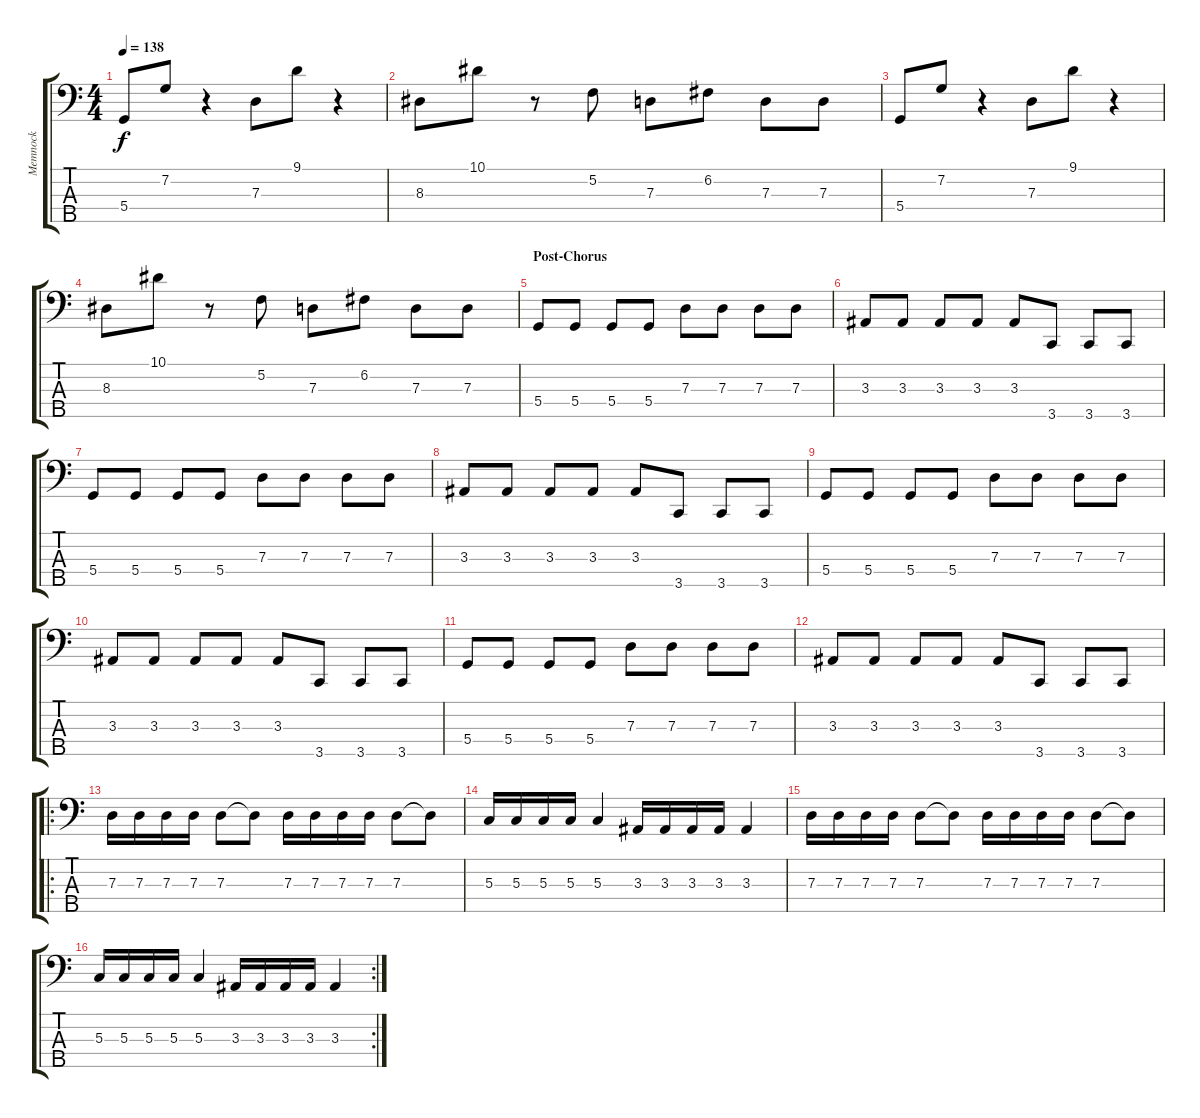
\track ("Memnock" "Memnock") {instrument electricbassfinger}
\staff {score tabs}
\tuning (F2 C2 G1 D1 A0) {hide}
\ts (4 4)
\tempo 138
\clef f4
\ks c
5.4.8{dy f} 7.2.8 r.4 7.3.8 9.1.8 r.4 |
8.3.8 10.1.8 r.8 5.2.8 7.3.8 6.2.8 7.3.8 7.3.8 |
5.4.8 7.2.8 r.4 7.3.8 9.1.8 r.4 |
8.3.8 10.1.8 r.8 5.2.8 7.3.8 6.2.8 7.3.8 7.3.8 |
\section ("" "Post-Chorus")
5.4.8 5.4.8 5.4.8 5.4.8 7.3.8 7.3.8 7.3.8 7.3.8 |
3.3.8 3.3.8 3.3.8 3.3.8 3.3.8 3.5.8 3.5.8 3.5.8 |
5.4.8 5.4.8 5.4.8 5.4.8 7.3.8 7.3.8 7.3.8 7.3.8 |
3.3.8 3.3.8 3.3.8 3.3.8 3.3.8 3.5.8 3.5.8 3.5.8 |
5.4.8 5.4.8 5.4.8 5.4.8 7.3.8 7.3.8 7.3.8 7.3.8 |
3.3.8 3.3.8 3.3.8 3.3.8 3.3.8 3.5.8 3.5.8 3.5.8 |
5.4.8 5.4.8 5.4.8 5.4.8 7.3.8 7.3.8 7.3.8 7.3.8 |
3.3.8 3.3.8 3.3.8 3.3.8 3.3.8 3.5.8 3.5.8 3.5.8 |
\ro
7.3.16 7.3.16 7.3.16 7.3.16 7.3.8 7.3{t}.8 7.3.16 7.3.16 7.3.16 7.3.16 7.3.8 7.3{t}.8 |
5.3.16 5.3.16 5.3.16 5.3.16 5.3.4 3.3.16 3.3.16 3.3.16 3.3.16 3.3.4 |
7.3.16 7.3.16 7.3.16 7.3.16 7.3.8 7.3{t}.8 7.3.16 7.3.16 7.3.16 7.3.16 7.3.8 7.3{t}.8 |
\rc 2
5.3.16 5.3.16 5.3.16 5.3.16 5.3.4 3.3.16 3.3.16 3.3.16 3.3.16 3.3.4
